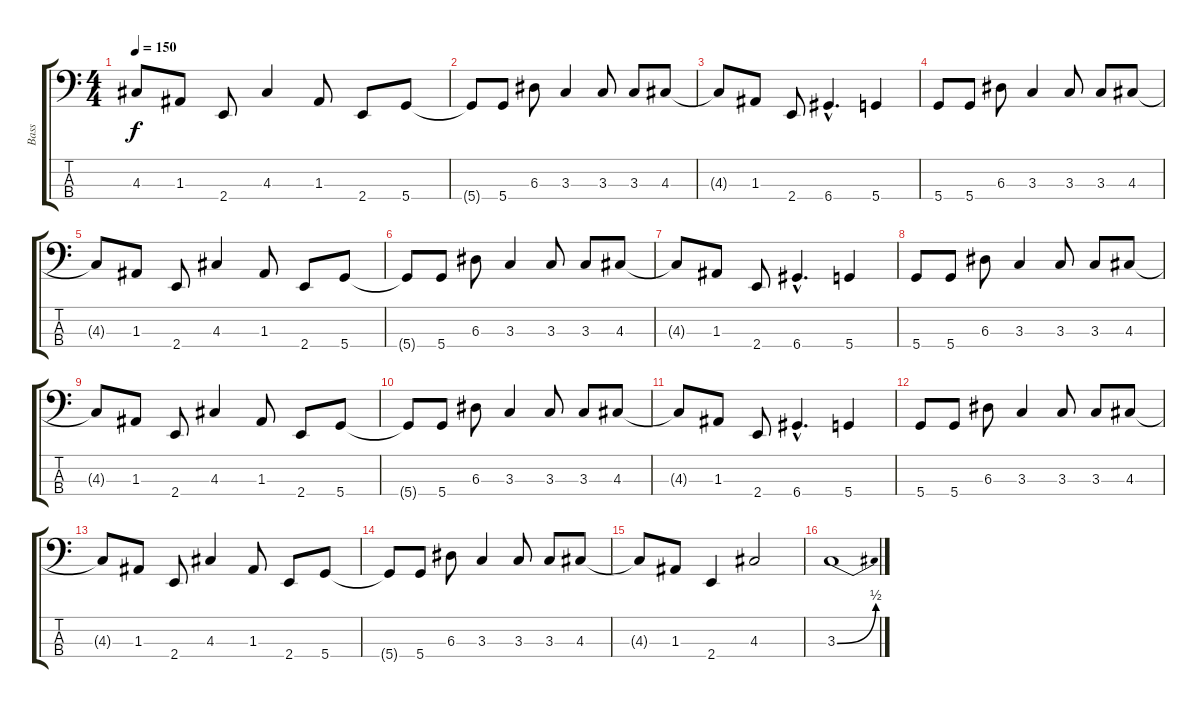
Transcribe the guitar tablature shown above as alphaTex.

\track ("Bass" "Bass") {instrument electricbasspick}
\staff {score tabs}
\tuning (G2 D2 A1 D1) {hide}
\ts (4 4)
\tempo 150
\clef f4
\ks c
4.3{t}.8{dy f} 1.3.8 2.4.8 4.3.4 1.3.8 2.4.8 5.4.8 |
5.4{t}.8 5.4.8 6.3.8 3.3.4 3.3.8 3.3.8 4.3.8 |
4.3{t}.8 1.3.8 2.4.8 6.4{hac}.4{d} 5.4.4 |
5.4.8 5.4.8 6.3.8 3.3.4 3.3.8 3.3.8 4.3.8 |
4.3{t}.8 1.3.8 2.4.8 4.3.4 1.3.8 2.4.8 5.4.8 |
5.4{t}.8 5.4.8 6.3.8 3.3.4 3.3.8 3.3.8 4.3.8 |
4.3{t}.8 1.3.8 2.4.8 6.4{hac}.4{d} 5.4.4 |
5.4.8 5.4.8 6.3.8 3.3.4 3.3.8 3.3.8 4.3.8 |
4.3{t}.8 1.3.8 2.4.8 4.3.4 1.3.8 2.4.8 5.4.8 |
5.4{t}.8 5.4.8 6.3.8 3.3.4 3.3.8 3.3.8 4.3.8 |
4.3{t}.8 1.3.8 2.4.8 6.4{hac}.4{d} 5.4.4 |
5.4.8 5.4.8 6.3.8 3.3.4 3.3.8 3.3.8 4.3.8 |
4.3{t}.8 1.3.8 2.4.8 4.3.4 1.3.8 2.4.8 5.4.8 |
5.4{t}.8 5.4.8 6.3.8 3.3.4 3.3.8 3.3.8 4.3.8 |
4.3{t}.8 1.3.8 2.4.4 4.3.2 |
3.3{be (bend 0 0 60 2)}.1
